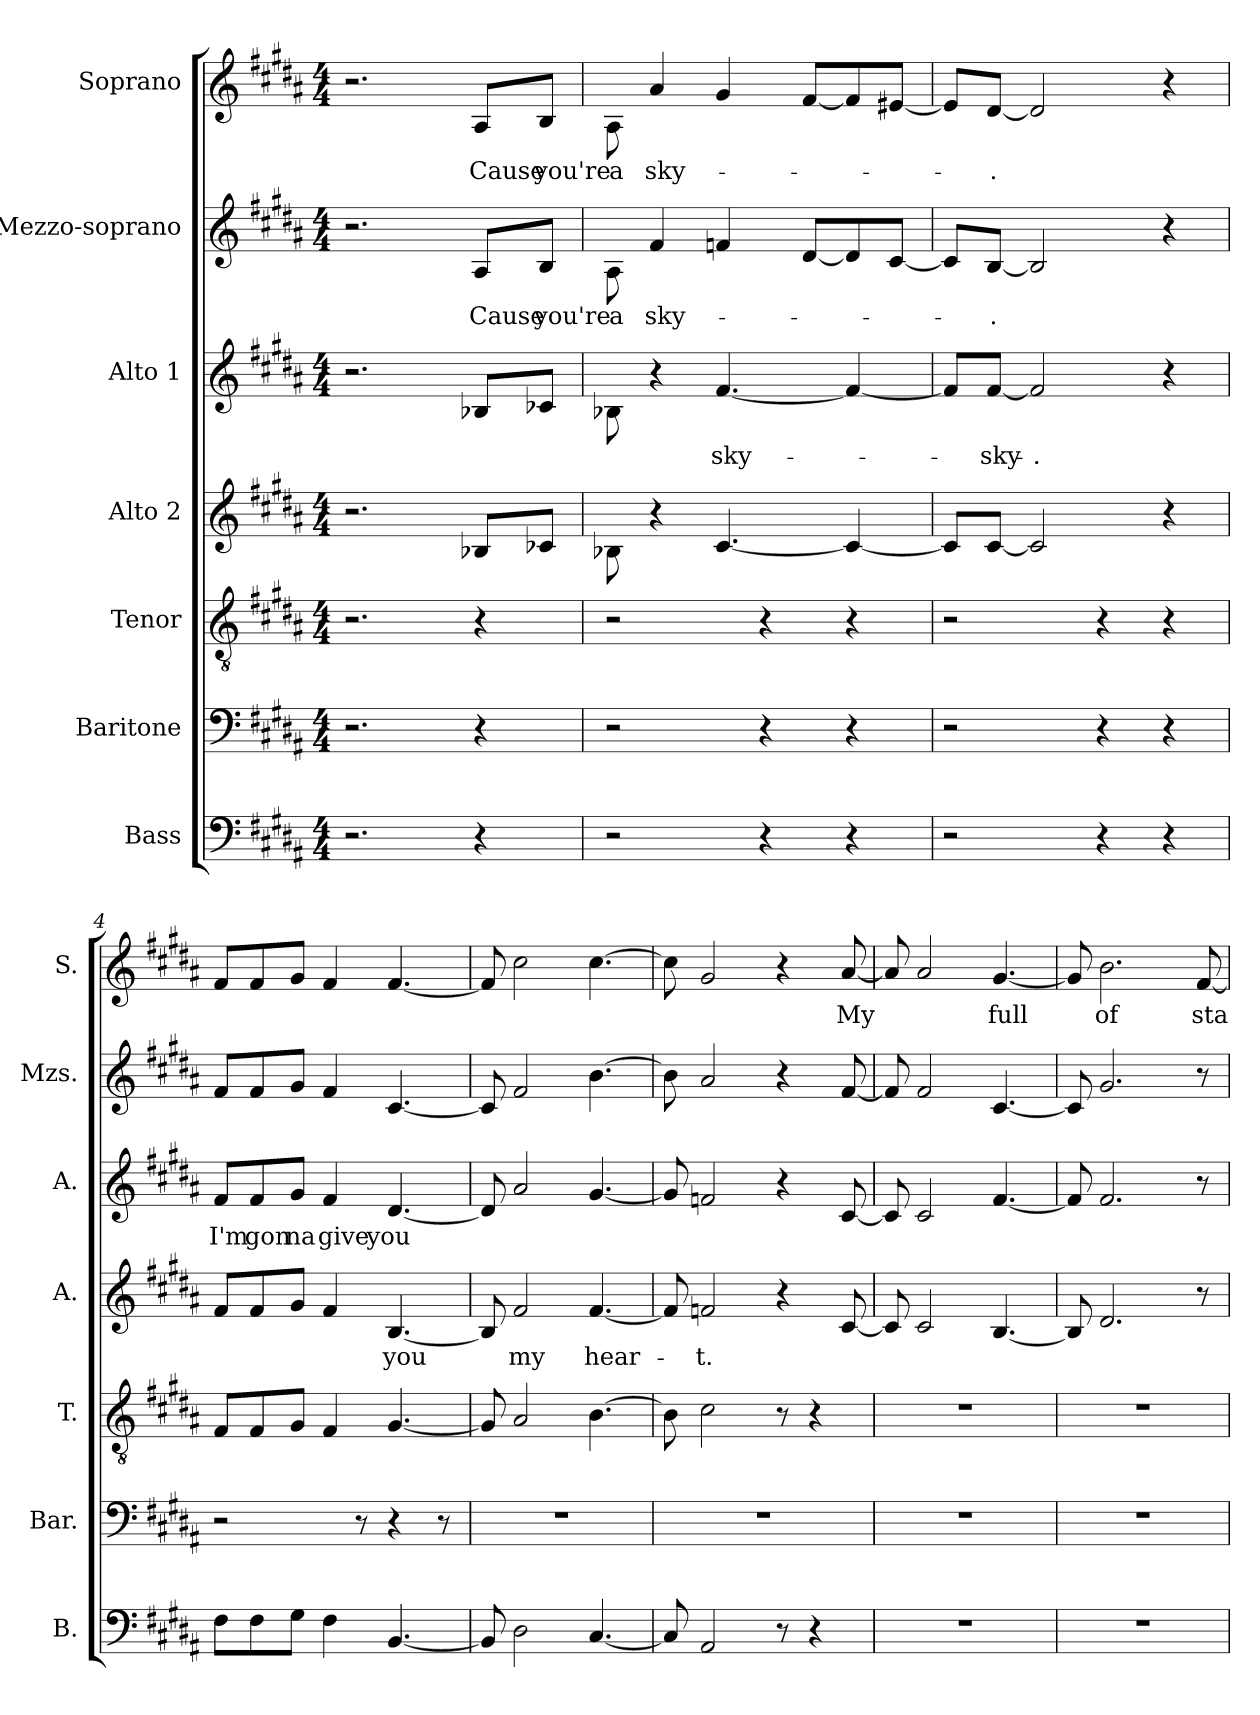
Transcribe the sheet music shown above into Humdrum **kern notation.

**kern	**kern	**kern	**kern	**text	**kern	**text	**kern	**text	**kern	**text
*part7	*part6	*part5	*part4	*part4	*part3	*part3	*part2	*part2	*part1	*part1
*staff7	*staff6	*staff5	*staff4	*staff4	*staff3	*staff3	*staff2	*staff2	*staff1	*staff1
*I"Bass	*I"Baritone	*I"Tenor	*I"Alto 2	*	*I"Alto 1	*	*I"Mezzo-soprano	*	*I"Soprano	*
*I'B.	*I'Bar.	*I'T.	*I'A.	*	*I'A.	*	*I'Mzs.	*	*I'S.	*
*clefF4	*clefF4	*clefGv2	*clefG2	*	*clefG2	*	*clefG2	*	*clefG2	*
*k[f#c#g#d#a#]	*k[f#c#g#d#a#]	*k[f#c#g#d#a#]	*k[f#c#g#d#a#]	*	*k[f#c#g#d#a#]	*	*k[f#c#g#d#a#]	*	*k[f#c#g#d#a#]	*
*M4/4	*M4/4	*M4/4	*M4/4	*	*M4/4	*	*M4/4	*	*M4/4	*
=1	=1	=1	=1	=1	=1	=1	=1	=1	=1	=1
2.r	2.r	2.r	2.r	.	2.r	.	2.r	.	2.r	.
*	*	*	*	*	*	*	*	*	*MM80	*
!	!	!	!	!	!	!	!	!LO:LY:b	!	!LO:LY:b
4r	4r	4r	8B-X/L	.	8B-X/L	.	8A#/L	Cause	8A#/L	Cause
!	!	!	!	!	!	!	!	!LO:LY:b	!	!LO:LY:b
.	.	.	8c-X/J	.	8c-X/J	.	8B/J	you're	8B/J	you're
=2	=2	=2	=2	=2	=2	=2	=2	=2	=2	=2
!	!	!	!	!	!	!	!	!LO:LY:b	!	!LO:LY:b
2r	2r	2r	8B-X\	.	8B-X\	.	8A#\	a	8A#\	a
!	!	!	!	!	!	!	!	!LO:LY:b	!	!LO:LY:b
.	.	.	4r	.	4r	.	4f#/	sky-	4a#/	sky-
!	!	!	!	!	!	!LO:LY:b	!	!	!	!
.	.	.	[4.c#/	.	[4.f#/	sky-	4fn/	.	4g#/	.
4r	4r	4r	.	.	.	.	.	.	.	.
.	.	.	.	.	.	.	[8d#/L	.	[8f#/L	.
4r	4r	4r	4c#/_	.	4f#/_	.	8d#/]	.	8f#/]	.
.	.	.	.	.	.	.	[8c#/J	.	[8e#X/J	.
=3	=3	=3	=3	=3	=3	=3	=3	=3	=3	=3
2r	2r	2r	8c#/L]	.	8f#/L]	.	8c#/L]	.	8e#/L]	.
!	!	!	!	!	!	!LO:LY:b	!	!LO:LY:b	!	!LO:LY:b
.	.	.	[8c#/J	.	[8f#/J	-sky-	[8B/J	-.	[8d#/J	-.
!	!	!	!	!	!	!LO:LY:b	!	!	!	!
.	.	.	2c#/]	.	2f#/]	-.	2B/]	.	2d#/]	.
4r	4r	4r	.	.	.	.	.	.	.	.
4r	4r	4r	4r	.	4r	.	4r	.	4r	.
=4	=4	=4	=4	=4	=4	=4	=4	=4	=4	=4
!	!	!	!	!	!	!LO:LY:b	!	!	!	!
8F#\L	2r	8F#/L	8f#/L	.	8f#/L	I'm	8f#/L	.	8f#/L	.
!	!	!	!	!	!	!LO:LY:b	!	!	!	!
8F#\	.	8F#/	8f#/	.	8f#/	gon	8f#/	.	8f#/	.
!	!	!	!	!	!	!LO:LY:b	!	!	!	!
8G#\J	.	8G#/J	8g#/J	.	8g#/J	na	8g#/J	.	8g#/J	.
!	!	!	!	!	!	!LO:LY:b	!	!	!	!
4F#\	.	4F#/	4f#/	.	4f#/	give	4f#/	.	4f#/	.
.	8r	.	.	.	.	.	.	.	.	.
!	!	!	!	!LO:LY:b	!	!LO:LY:b	!	!	!	!
[4.BB/	4r	[4.G#/	[4.B/	you	[4.d#/	you	[4.c#/	.	[4.f#/	.
.	8r	.	.	.	.	.	.	.	.	.
!!LO:PB:g=z
=5	=5	=5	=5	=5	=5	=5	=5	=5	=5	=5
8BB/]	1r	8G#/]	8B/]	.	8d#/]	.	8c#/]	.	8f#/]	.
!	!	!	!	!LO:LY:b	!	!	!	!	!	!
2D#\	.	2A#/	2f#/	my	2a#/	.	2f#/	.	2cc#\	.
!	!	!	!	!LO:LY:b	!	!	!	!	!	!
[4.C#/	.	[4.B\	[4.f#/	hear-	[4.g#/	.	[4.b\	.	[4.cc#\	.
=6	=6	=6	=6	=6	=6	=6	=6	=6	=6	=6
8C#/]	1r	8B\]	8f#/]	.	8g#/]	.	8b\]	.	8cc#\]	.
!	!	!	!	!LO:LY:b	!	!	!	!	!	!
2AA#/	.	2c#\	2fn/	-t.	2fn/	.	2a#/	.	2g#/	.
8r	.	8r	4r	.	4r	.	4r	.	4r	.
4r	.	4r	.	.	.	.	.	.	.	.
!	!	!	!	!	!	!	!	!	!	!LO:LY:b
.	.	.	[8c#/	.	[8c#/	.	[8f#/	.	[8a#/	My
=7	=7	=7	=7	=7	=7	=7	=7	=7	=7	=7
1r	1r	1r	8c#/]	.	8c#/]	.	8f#/]	.	8a#/]	.
.	.	.	2c#/	.	2c#/	.	2f#/	.	2a#/	.
!	!	!	!	!	!	!	!	!	!	!LO:LY:b
.	.	.	[4.B/	.	[4.f#/	.	[4.c#/	.	[4.g#/	full
=8	=8	=8	=8	=8	=8	=8	=8	=8	=8	=8
1r	1r	1r	8B/]	.	8f#/]	.	8c#/]	.	8g#/]	.
!	!	!	!	!	!	!	!	!	!	!LO:LY:b
.	.	.	2.d#/	.	2.f#/	.	2.g#/	.	2.b\	of
!	!	!	!	!	!	!	!	!	!	!LO:LY:b
.	.	.	8r	.	8r	.	8r	.	[8f#/	sta-
=	=	=	=	=	=	=	=	=	=	=
*-	*-	*-	*-	*-	*-	*-	*-	*-	*-	*-
